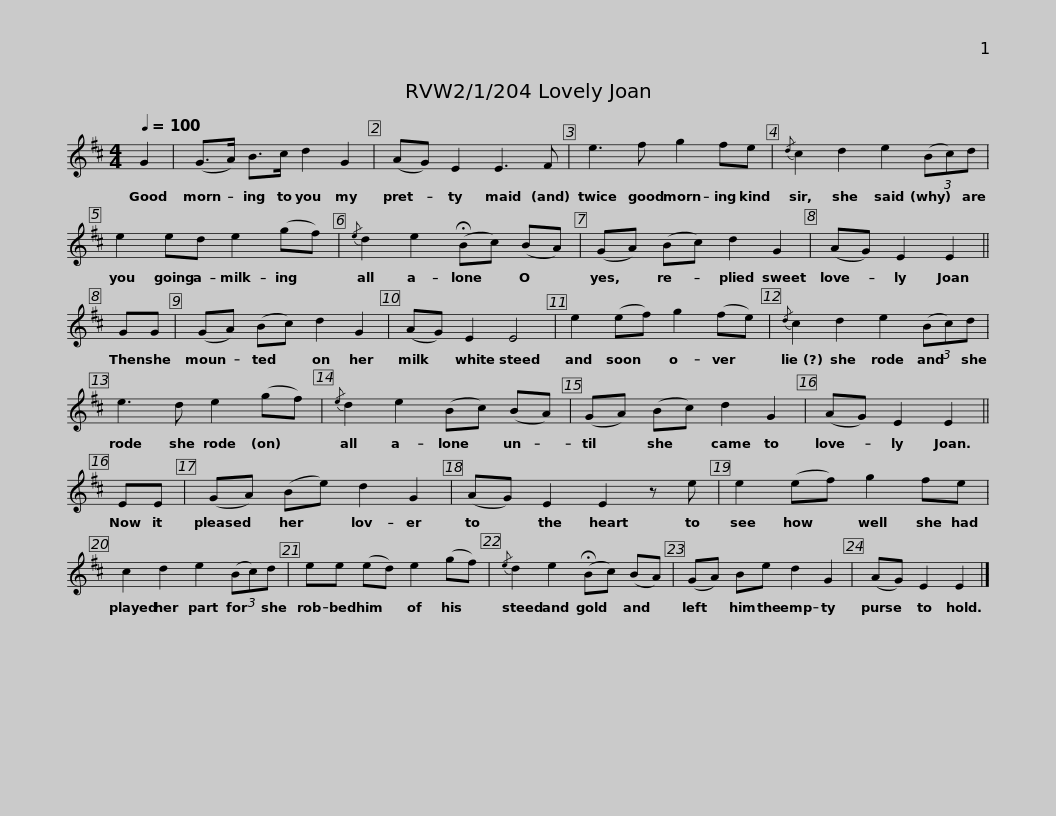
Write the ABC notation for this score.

X:1
L:1/8
Q:1/4=100
M:4/4
I:linebreak $
K:D
V:1 treble
V:1
 G2 | (G>A) B>c d2 G2 | (AG) E2 E3 F |$ e3 f g2 fe |{/d} c2 d2 e2 (3(Bc)d | %5
 e2 ed e2 (gf) |${/e} d2 e2 (!fermata!Bc) (BA) | (GA) (Bc) d2 G2 | (AG) E2 E2 ||$ GG | %10
 (GA) (Bc) d2 G2 | (AG) E2 E4 |$ e2 (ef) g2 (fe) |{/d} c2 d2 e2 (3(Bc)d | e3 d e2 (gf) |$ %15
{/e} d2 e2 (Bc) (BA) | (GA) (Bc) d2 G2 | (AG) E2 E2 ||$ EE | (GA) (Be) d2 G2 | %20
 (AG) E2 E2 z e |$ e2 (ef) g2 fe | c2 d2 e2 (3(Bc)d | ee (ed) e2 (gf) |${/e} d2 e2 (!fermata!Bc) (BA) | %25
 (GA) Be d2 G2 | (AG) E2 E2 |] %27
